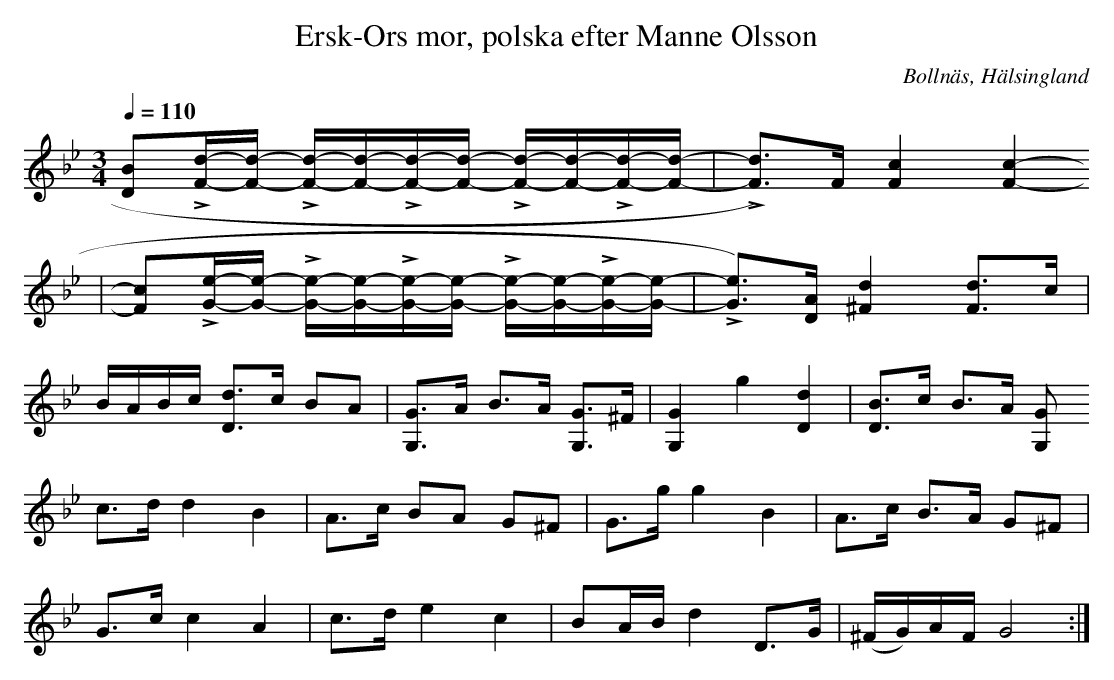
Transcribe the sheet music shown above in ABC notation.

X:1
T: Ersk-Ors mor, polska efter Manne Olsson
O:Bollnäs, Hälsingland
M:3/4
L:1/8
Q:1/4=110
K:Gm
[D B]L[F/d/]-[F/d/] - L[F/d/]-[F/d/]-L[F/d/]-[F/d/] - L[F/d/]-[F/d/]-L[F/d/]-[F/d/]-| L[F d])>F [-F2 c2] [F2 c2]-
|[F c]L[G/e/]-[G/e/] - L[G/e/]-[G/e/]-L[G/e/]-[G/e/] - L[G/e/]-[G/e/]-L[G/e/]-[G/e/]-| L[Ge])>[D A] [^F2 d2] [F d]>c|
B/A/B/c/ [D d]>c BA|[G, G]>A B>A [G, G]>^F|[G,2 G2] g2 [D2 d2]|[D B]>c B>A [G, G]
c>d    d2       B2           | A>c    BA       G^F       | G>g    g2 B2     | A>c         B>A G^F  |
G>c    c2       A2           | c>d    e2       c2        | BA/B/  d2 D>G   | (^F/G/)A/F/ G4      :|
